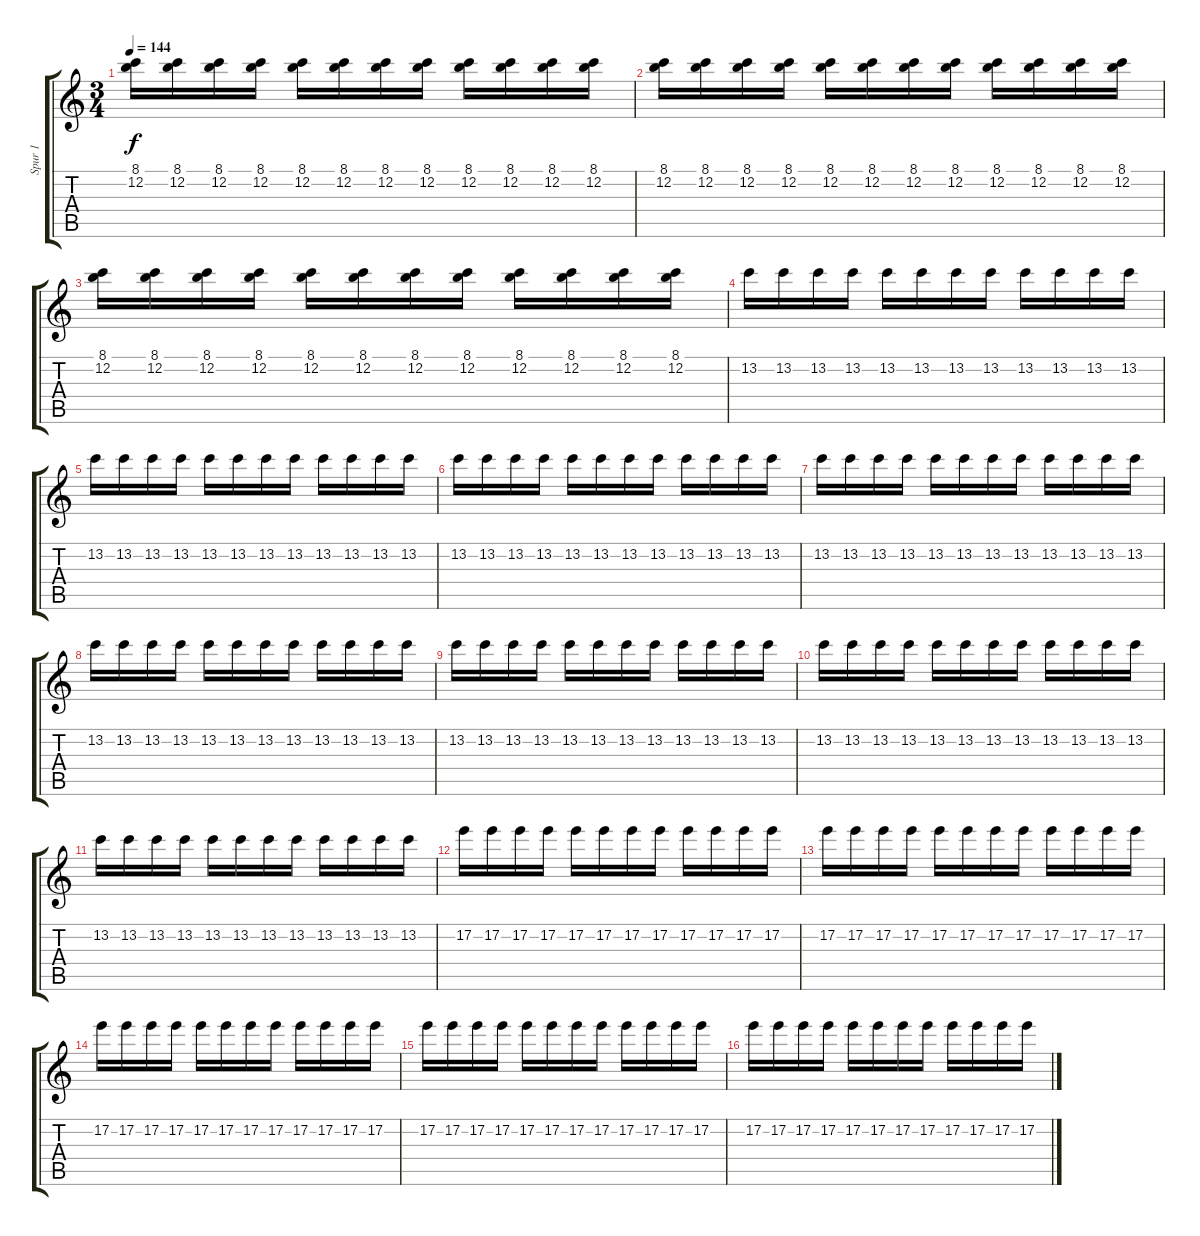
\track ("Spur 1" "Spur 1") {instrument electricguitarclean}
\staff {score tabs}
\tuning (E4 B3 G3 D3 A2 D2) {hide}
\ts (3 4)
\tempo 144
\clef g2
\ks c
(8.1 12.2).16{dy f} (8.1 12.2).16 (8.1 12.2).16 (8.1 12.2).16 (8.1 12.2).16 (8.1 12.2).16 (8.1 12.2).16 (8.1 12.2).16 (8.1 12.2).16 (8.1 12.2).16 (8.1 12.2).16 (8.1 12.2).16 |
(8.1 12.2).16 (8.1 12.2).16 (8.1 12.2).16 (8.1 12.2).16 (8.1 12.2).16 (8.1 12.2).16 (8.1 12.2).16 (8.1 12.2).16 (8.1 12.2).16 (8.1 12.2).16 (8.1 12.2).16 (8.1 12.2).16 |
(8.1 12.2).16 (8.1 12.2).16 (8.1 12.2).16 (8.1 12.2).16 (8.1 12.2).16 (8.1 12.2).16 (8.1 12.2).16 (8.1 12.2).16 (8.1 12.2).16 (8.1 12.2).16 (8.1 12.2).16 (8.1 12.2).16 |
13.2.16 13.2.16 13.2.16 13.2.16 13.2.16 13.2.16 13.2.16 13.2.16 13.2.16 13.2.16 13.2.16 13.2.16 |
13.2.16 13.2.16 13.2.16 13.2.16 13.2.16 13.2.16 13.2.16 13.2.16 13.2.16 13.2.16 13.2.16 13.2.16 |
13.2.16 13.2.16 13.2.16 13.2.16 13.2.16 13.2.16 13.2.16 13.2.16 13.2.16 13.2.16 13.2.16 13.2.16 |
13.2.16 13.2.16 13.2.16 13.2.16 13.2.16 13.2.16 13.2.16 13.2.16 13.2.16 13.2.16 13.2.16 13.2.16 |
13.2.16 13.2.16 13.2.16 13.2.16 13.2.16 13.2.16 13.2.16 13.2.16 13.2.16 13.2.16 13.2.16 13.2.16 |
13.2.16 13.2.16 13.2.16 13.2.16 13.2.16 13.2.16 13.2.16 13.2.16 13.2.16 13.2.16 13.2.16 13.2.16 |
13.2.16 13.2.16 13.2.16 13.2.16 13.2.16 13.2.16 13.2.16 13.2.16 13.2.16 13.2.16 13.2.16 13.2.16 |
13.2.16 13.2.16 13.2.16 13.2.16 13.2.16 13.2.16 13.2.16 13.2.16 13.2.16 13.2.16 13.2.16 13.2.16 |
17.2.16 17.2.16 17.2.16 17.2.16 17.2.16 17.2.16 17.2.16 17.2.16 17.2.16 17.2.16 17.2.16 17.2.16 |
17.2.16 17.2.16 17.2.16 17.2.16 17.2.16 17.2.16 17.2.16 17.2.16 17.2.16 17.2.16 17.2.16 17.2.16 |
17.2.16 17.2.16 17.2.16 17.2.16 17.2.16 17.2.16 17.2.16 17.2.16 17.2.16 17.2.16 17.2.16 17.2.16 |
17.2.16 17.2.16 17.2.16 17.2.16 17.2.16 17.2.16 17.2.16 17.2.16 17.2.16 17.2.16 17.2.16 17.2.16 |
17.2.16 17.2.16 17.2.16 17.2.16 17.2.16 17.2.16 17.2.16 17.2.16 17.2.16 17.2.16 17.2.16 17.2.16
